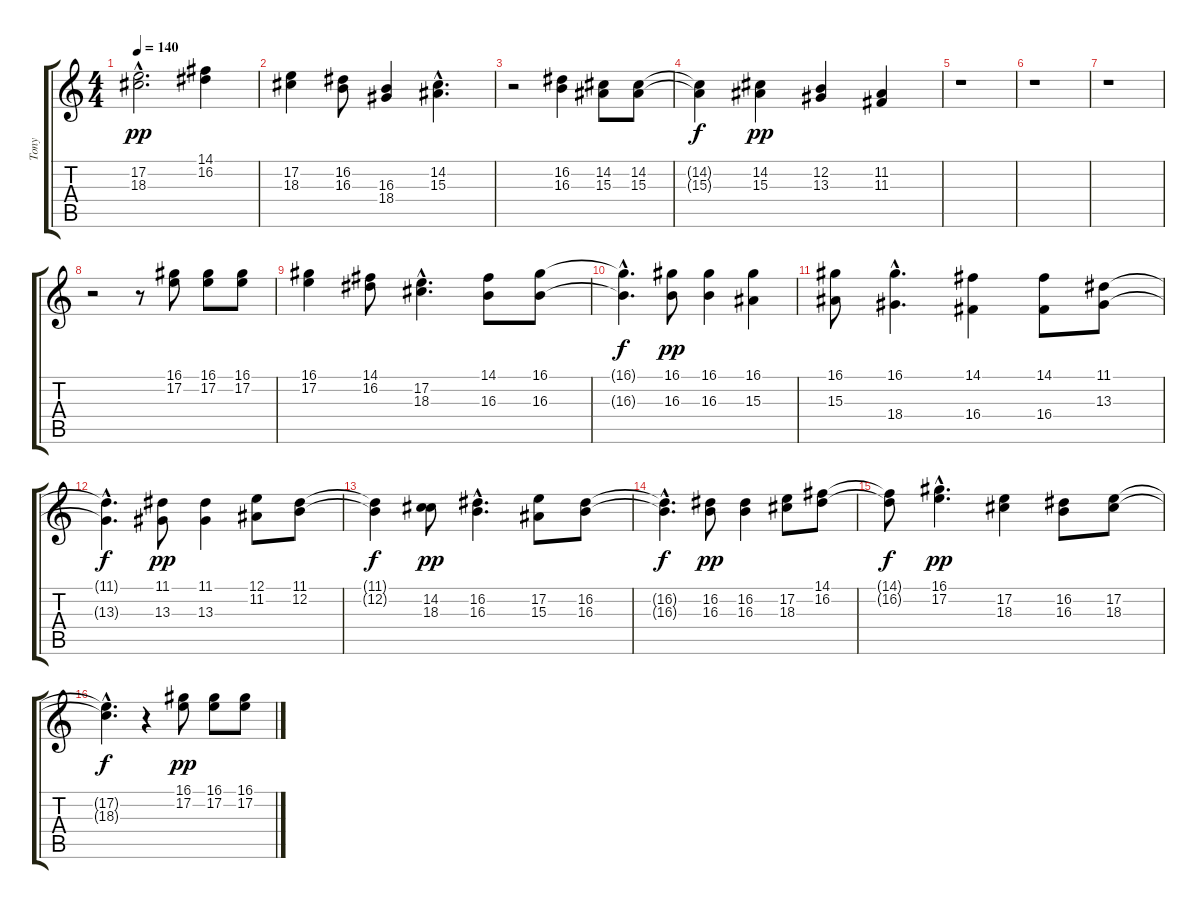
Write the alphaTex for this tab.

\track ("Tony" "Tony") {instrument lead6voice}
\staff {score tabs}
\tuning (E4 B3 G3 D3 A2 E2) {hide}
\ts (4 4)
\tempo 140
\clef g2
\ks c
(17.2{hac} 18.3{hac}).2{d dy pp} (14.1 16.2).4 |
(17.2 18.3).4 (16.2 16.3).8 (16.3 18.4).4 (14.2{hac} 15.3{hac}).4{d} |
r.2 (16.2 16.3).4 (14.2 15.3).8 (14.2 15.3).8 |
(14.2{t} 15.3{t}).4{dy f} (14.2 15.3).4{dy pp} (12.2 13.3).4 (11.2 11.3).4 |
r.1 |
r.1 |
r.1 |
r.2 r.8 (16.1 17.2).8{volume 11 instrument lead6voice} (16.1 17.2).8 (16.1 17.2).8 |
(16.1 17.2).4 (14.1 16.2).8 (17.2{hac} 18.3{hac}).4{d} (14.1 16.3).8 (16.1 16.3).8 |
(16.1{hac t} 16.3{hac t}).4{d dy f} (16.1 16.3).8{dy pp} (16.1 16.3).4 (16.1 15.3).4 |
(16.1 15.3).8 (16.1{hac} 18.4{hac}).4{d} (14.1 16.4).4 (14.1 16.4).8 (11.1 13.3).8 |
(11.1{hac t} 13.3{hac t}).4{d dy f} (11.1 13.3).8{dy pp} (11.1 13.3).4 (12.1 11.2).8 (11.1 12.2).8 |
(11.1{t} 12.2{t}).4{dy f} (14.2 18.3).8{dy pp} (16.2{hac} 16.3{hac}).4{d} (17.2 15.3).8 (16.2 16.3).8 |
(16.2{hac t} 16.3{hac t}).4{d dy f} (16.2 16.3).8{dy pp} (16.2 16.3).4 (17.2 18.3).8 (14.1 16.2).8 |
(14.1{t} 16.2{t}).8{dy f} (16.1{hac} 17.2{hac}).4{d dy pp} (17.2 18.3).4 (16.2 16.3).8 (17.2 18.3).8 |
(17.2{hac t} 18.3{hac t}).4{d dy f} r.4 (16.1 17.2).8{dy pp volume 11 instrument lead6voice} (16.1 17.2).8 (16.1 17.2).8
